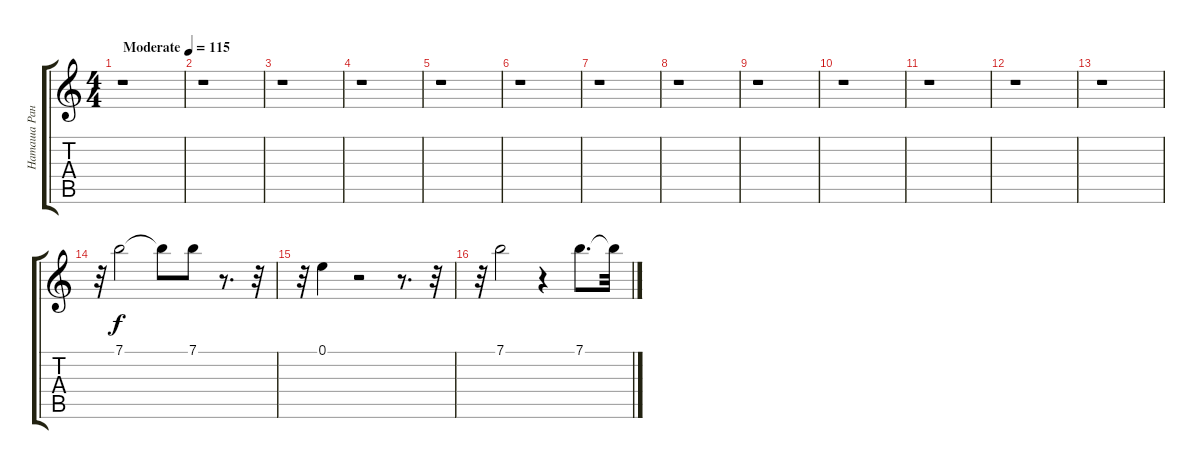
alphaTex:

\track ("Наташа Ранетка" "Наташа Ран") {instrument distortionguitar}
\staff {score tabs}
\tuning (E4 B3 G3 D3 A2 E2) {hide}
\ts (4 4)
\tempo (115 "Moderate")
\clef g2
\ks c
r.1{dy f instrument distortionguitar} |
r.1 |
r.1 |
r.1 |
r.1 |
r.1 |
r.1 |
r.1 |
r.1 |
r.1 |
r.1 |
r.1 |
r.1 |
r.32 7.1.2 7.1{t}.8 7.1.8 r.8{d} r.32 |
r.32 0.1.4 r.2 r.8{d} r.32 |
r.32 7.1.2 r.4 7.1.8{d} 7.1{t}.32
